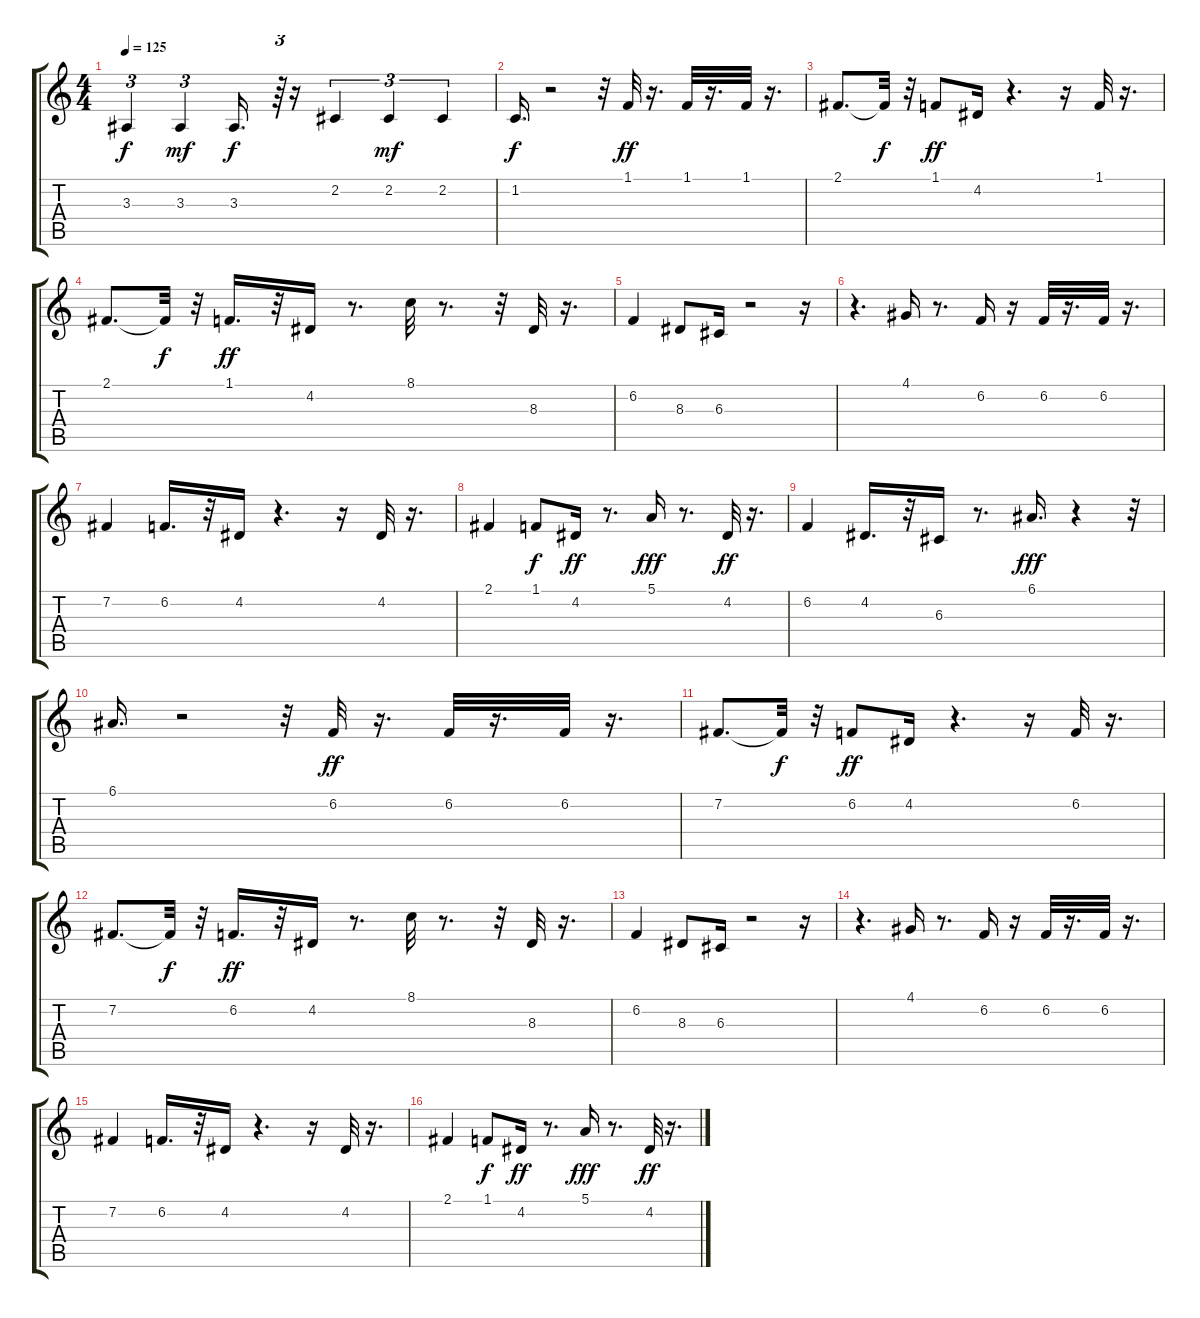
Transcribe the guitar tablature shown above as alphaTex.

\track "" {instrument tenorsax}
\staff {score tabs}
\tuning (E4 B3 G3 D3 A2 E2) {hide}
\ts (4 4)
\tempo 125
\clef g2
\ks c
3.3.4{tu (3 2) dy f} 3.3.4{tu (3 2) dy mf} 3.3.16{d dy f} r.64{tu (3 2)} r.16 2.2.4{tu (3 2)} 2.2.4{tu (3 2) dy mf} 2.2.4{tu (3 2)} |
1.2.16{d dy f} r.2 r.32 1.1.32{dy ff} r.16{d} 1.1.32 r.16{d} 1.1.32 r.16{d} |
2.1.8{d} 2.1{t}.32{dy f} r.32 1.1.8{dy ff} 4.2.16 r.4{d} r.16 1.1.32 r.16{d} |
2.1.8{d} 2.1{t}.32{dy f} r.32 1.1.16{d dy ff} r.32 4.2.16 r.8{d} 8.1.32 r.8{d} r.32 8.3.32 r.16{d} |
6.2.4 8.3.8 6.3.16 r.2 r.16 |
r.4{d} 4.1.16 r.8{d} 6.2.16 r.16 6.2.32 r.16{d} 6.2.32 r.16{d} |
7.2.4 6.2.16{d} r.32 4.2.16 r.4{d} r.16 4.2.32 r.16{d} |
2.1.4 1.1.8{dy f} 4.2.16{dy ff} r.8{d} 5.1.16{dy fff} r.8{d} 4.2.32{dy ff} r.16{d} |
6.2.4 4.2.16{d} r.32 6.3.16 r.8{d} 6.1.16{d dy fff} r.4 r.32 |
6.1.16{d} r.2 r.32 6.2.32{dy ff} r.16{d} 6.2.32 r.16{d} 6.2.32 r.16{d} |
7.2.8{d} 7.2{t}.32{dy f} r.32 6.2.8{dy ff} 4.2.16 r.4{d} r.16 6.2.32 r.16{d} |
7.2.8{d} 7.2{t}.32{dy f} r.32 6.2.16{d dy ff} r.32 4.2.16 r.8{d} 8.1.32 r.8{d} r.32 8.3.32 r.16{d} |
6.2.4 8.3.8 6.3.16 r.2 r.16 |
r.4{d} 4.1.16 r.8{d} 6.2.16 r.16 6.2.32 r.16{d} 6.2.32 r.16{d} |
7.2.4 6.2.16{d} r.32 4.2.16 r.4{d} r.16 4.2.32 r.16{d} |
2.1.4 1.1.8{dy f} 4.2.16{dy ff} r.8{d} 5.1.16{dy fff} r.8{d} 4.2.32{dy ff} r.16{d}
